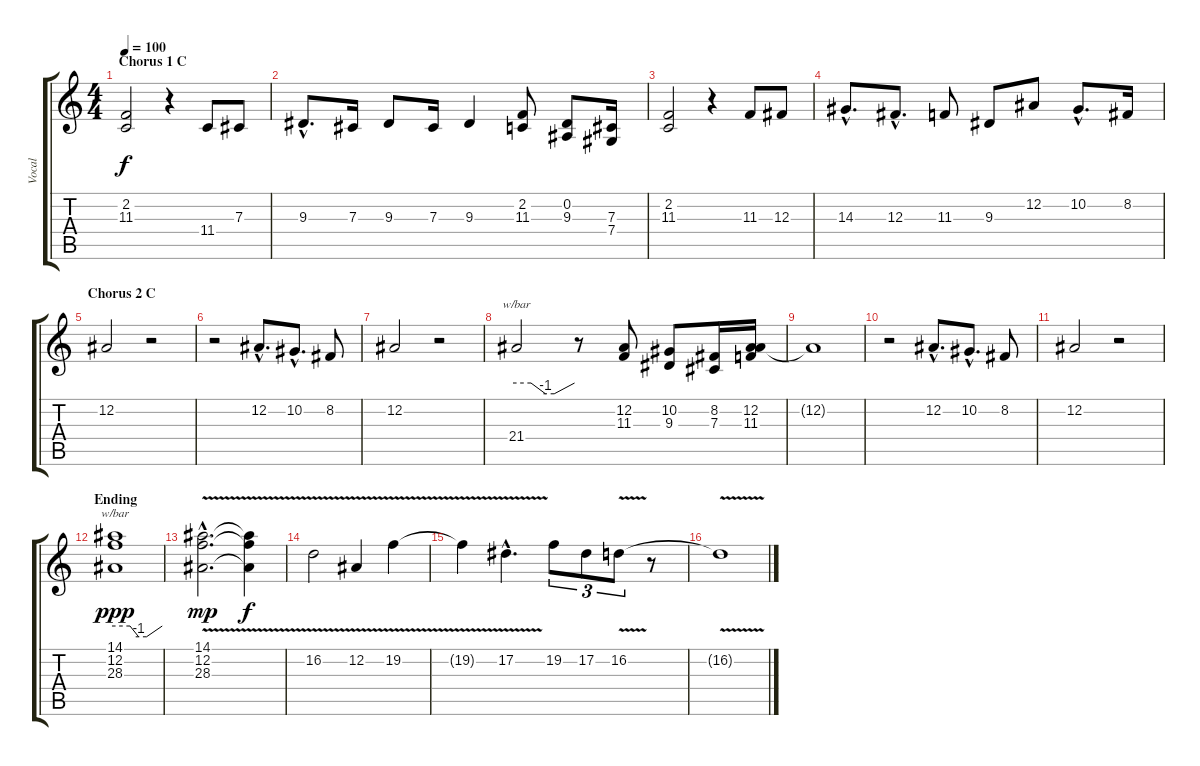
\track ("Vocal " "Vocal ") {instrument lead6voice}
\staff {score tabs}
\tuning (Eb4 Bb3 Gb3 Db3 Ab2 Eb2) {hide}
\ts (4 4)
\section ("" "Chorus 1 C")
\tempo 100
\clef g2
\ks c
(2.2{t} 11.3{t}).2{dy f} r.4 11.4.8 7.3.8 |
9.3{hac}.8{d} 7.3.16 9.3.8 7.3.16 9.3.4 (2.2 11.3).8 (0.2 9.3).8 (7.3 7.4).16 |
(2.2 11.3).2 r.4 11.3.8 12.3.8 |
14.3{hac}.8{d} 12.3{hac}.8{d} 11.3.8 9.3.8 12.2.8 10.2{hac}.8{d} 8.2.16 |
\section ("" "Chorus 2 C")
12.2.2 r.2 |
r.2 12.2{hac}.8{d} 10.2{hac}.8{d} 8.2.8 |
12.2.2 r.2 |
21.4.2{tbe (custom default 0 0 15 0 30 -4 39 -4 60 0)} r.8 (12.2 11.3).8 (10.2 9.3).8 (8.2 7.3).16 (12.2 11.3 21.4{t}).16 |
12.2{t}.1 |
r.2 12.2{hac}.8{d} 10.2{hac}.8{d} 8.2.8 |
12.2.2 r.2 |
\section ("" "Ending")
(14.1 12.2 28.3).1{tbe (custom default 0 0 19 0 30 -4 40 -4 60 0) dy ppp} |
(14.1{v hac} 12.2{v hac} 28.3{hac}).2{d dy mp} (14.1{t} 12.2{t} 28.3{t}).4{dy f volume 0} |
16.2{v}.2{volume 10} 12.2{v}.4 19.2{v}.4 |
19.2{t}.4 17.2{v hac}.4{d} 19.2.8{tu (3 2)} 17.2.8{tu (3 2)} 16.2{v}.8{tu (3 2) volume 0} r.8 |
16.2{t}.1
